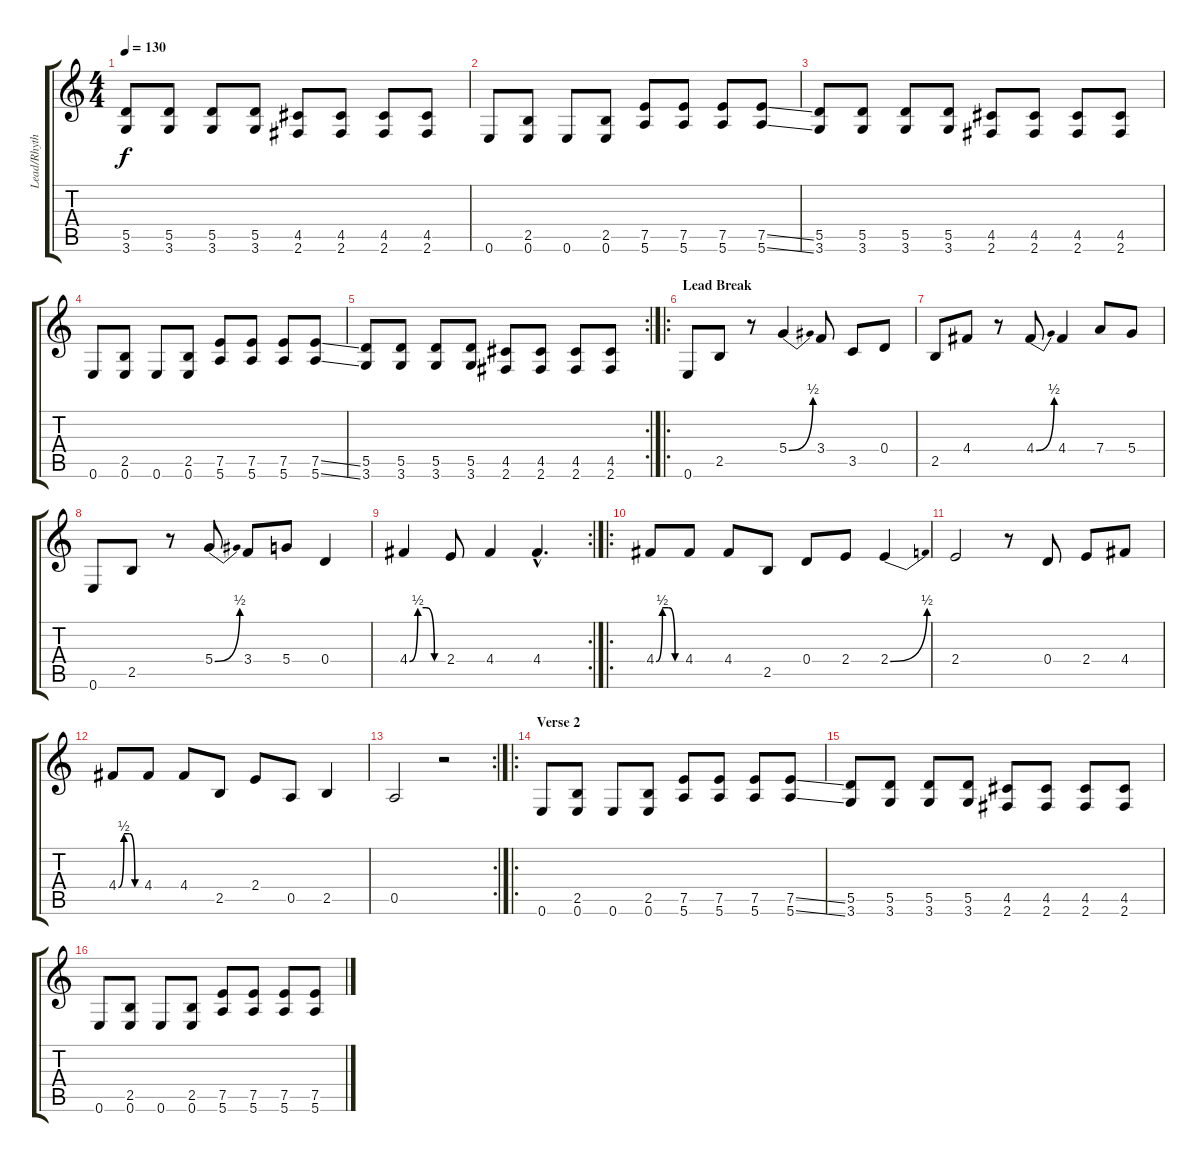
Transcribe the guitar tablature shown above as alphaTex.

\track ("Lead/Rhythm Guitar" "Lead/Rhyth") {instrument distortionguitar}
\staff {score tabs}
\tuning (E4 B3 G3 D3 A2 E2) {hide}
\ts (4 4)
\tempo 130
\clef g2
\ks c
(5.5 3.6).8{dy f} (5.5 3.6).8 (5.5 3.6).8 (5.5 3.6).8 (4.5 2.6).8 (4.5 2.6).8 (4.5 2.6).8 (4.5 2.6).8 |
0.6.8 (2.5 0.6).8 0.6.8 (2.5 0.6).8 (7.5 5.6).8 (7.5 5.6).8 (7.5 5.6).8 (7.5{ss} 5.6{ss}).8 |
(5.5 3.6).8 (5.5 3.6).8 (5.5 3.6).8 (5.5 3.6).8 (4.5 2.6).8 (4.5 2.6).8 (4.5 2.6).8 (4.5 2.6).8 |
0.6.8 (2.5 0.6).8 0.6.8 (2.5 0.6).8 (7.5 5.6).8 (7.5 5.6).8 (7.5 5.6).8 (7.5{ss} 5.6{ss}).8 |
\rc 2
(5.5 3.6).8 (5.5 3.6).8 (5.5 3.6).8 (5.5 3.6).8 (4.5 2.6).8 (4.5 2.6).8 (4.5 2.6).8 (4.5 2.6).8 |
\ro
\section ("" "Lead Break")
0.6.8{volume 16} 2.5.8 r.8 5.4{be (bend 0 0 60 2)}.4 3.4.8 3.5.8 0.4.8 |
2.5.8 4.4.8 r.8 4.4{be (bend 0 0 60 2)}.8 4.4.4 7.4.8 5.4.8 |
0.6.8 2.5.8 r.8 5.4{be (bend 0 0 60 2)}.8 3.4.8 5.4.8 0.4.4 |
\rc 2
4.4{be (custom 0 0 15 2 30 2 45 0 60 0)}.4 2.4.8 4.4.4 4.4{hac}.4{d} |
\ro
4.4{be (custom 0 0 15 2 30 2 45 0 60 0)}.8 4.4.8 4.4.8 2.5.8 0.4.8 2.4.8 2.4{be (bend 0 0 60 2)}.4 |
2.4.2 r.8 0.4.8 2.4.8 4.4.8 |
4.4{be (custom 0 0 15 2 30 2 45 0 60 0)}.8 4.4.8 4.4.8 2.5.8 2.4.8 0.5.8 2.5.4 |
\rc 2
0.5.2 r.2 |
\ro
\section ("" "Verse 2")
0.6.8{volume 13} (2.5 0.6).8 0.6.8 (2.5 0.6).8 (7.5 5.6).8 (7.5 5.6).8 (7.5 5.6).8 (7.5{ss} 5.6{ss}).8 |
(5.5 3.6).8 (5.5 3.6).8 (5.5 3.6).8 (5.5 3.6).8 (4.5 2.6).8 (4.5 2.6).8 (4.5 2.6).8 (4.5 2.6).8 |
0.6.8 (2.5 0.6).8 0.6.8 (2.5 0.6).8 (7.5 5.6).8 (7.5 5.6).8 (7.5 5.6).8 (7.5{ss} 5.6{ss}).8
